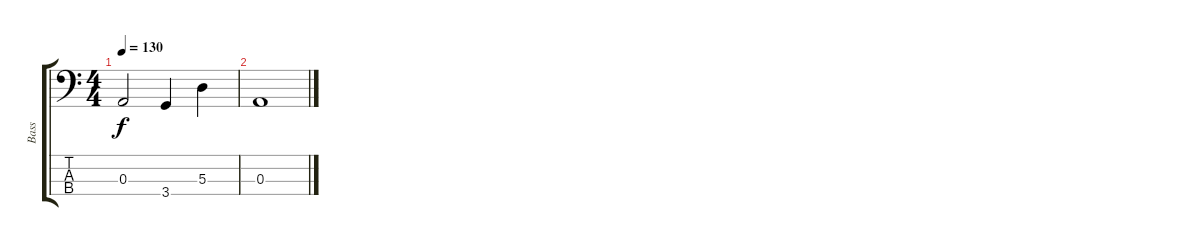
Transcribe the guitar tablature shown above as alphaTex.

\track ("Bass" "Bass") {instrument electricbasspick}
\staff {score tabs}
\tuning (G2 D2 A1 E1) {hide}
\ts (4 4)
\tempo 130
\clef f4
\ks c
0.3.2{dy f} 3.4.4 5.3.4 |
0.3.1
